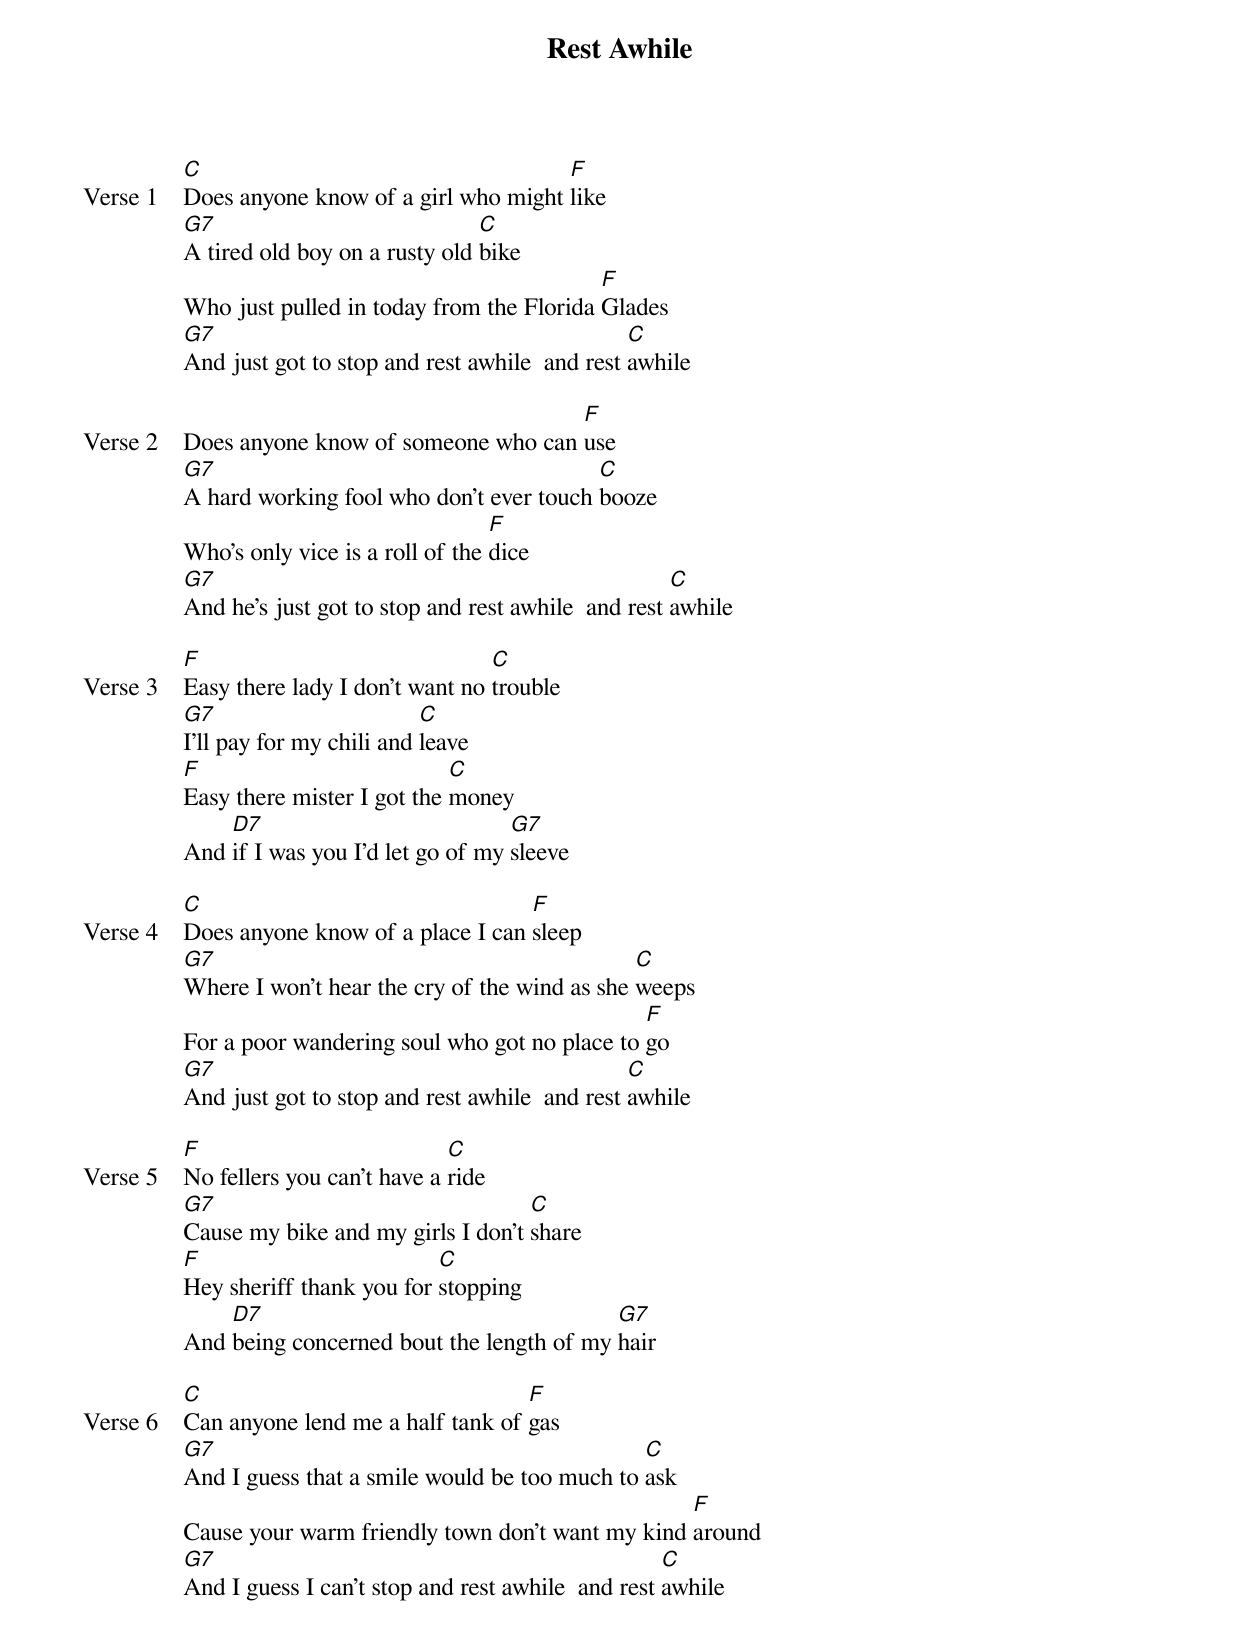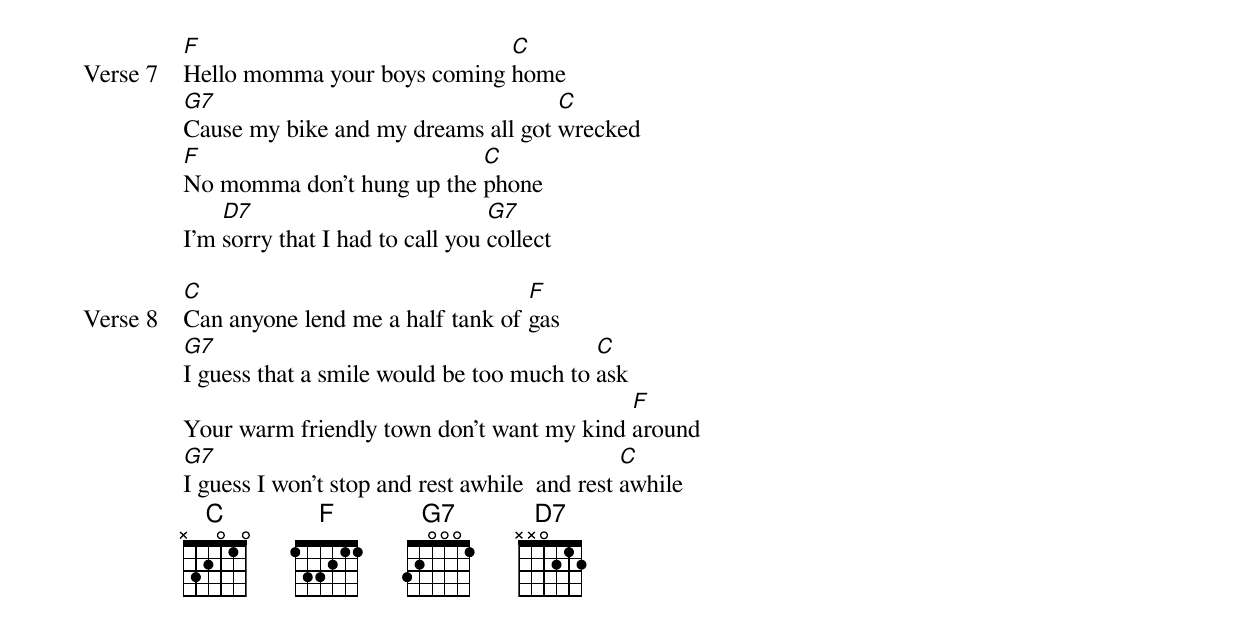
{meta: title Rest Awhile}
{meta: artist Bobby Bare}
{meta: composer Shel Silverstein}
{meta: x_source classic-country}
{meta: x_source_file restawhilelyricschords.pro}
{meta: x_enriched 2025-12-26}

{start_of_verse: Verse 1}
[C]Does anyone know of a girl who might [F]like
[G7]A tired old boy on a rusty old [C]bike
Who just pulled in today from the Florida [F]Glades
[G7]And just got to stop and rest awhile  and rest [C]awhile
{end_of_verse}

{start_of_verse: Verse 2}
Does anyone know of someone who can [F]use
[G7]A hard working fool who don't ever touch [C]booze
Who's only vice is a roll of the [F]dice
[G7]And he's just got to stop and rest awhile  and rest [C]awhile
{end_of_verse}

{start_of_verse: Verse 3}
[F]Easy there lady I don't want no [C]trouble
[G7]I'll pay for my chili and [C]leave
[F]Easy there mister I got the [C]money
And [D7]if I was you I'd let go of my [G7]sleeve
{end_of_verse}

{start_of_verse: Verse 4}
[C]Does anyone know of a place I can [F]sleep
[G7]Where I won't hear the cry of the wind as she [C]weeps
For a poor wandering soul who got no place to [F]go
[G7]And just got to stop and rest awhile  and rest [C]awhile
{end_of_verse}

{start_of_verse: Verse 5}
[F]No fellers you can't have a [C]ride
[G7]Cause my bike and my girls I don't [C]share
[F]Hey sheriff thank you for [C]stopping
And [D7]being concerned bout the length of my [G7]hair
{end_of_verse}

{start_of_verse: Verse 6}
[C]Can anyone lend me a half tank of [F]gas
[G7]And I guess that a smile would be too much to [C]ask
Cause your warm friendly town don't want my kind [F]around
[G7]And I guess I can't stop and rest awhile  and rest [C]awhile
{end_of_verse}

{start_of_verse: Verse 7}
[F]Hello momma your boys coming [C]home
[G7]Cause my bike and my dreams all got [C]wrecked
[F]No momma don't hung up the [C]phone
I'm [D7]sorry that I had to call you [G7]collect
{end_of_verse}

{start_of_verse: Verse 8}
[C]Can anyone lend me a half tank of [F]gas
[G7]I guess that a smile would be too much to [C]ask
Your warm friendly town don't want my kind [F]around
[G7]I guess I won't stop and rest awhile  and rest [C]awhile
{end_of_verse}
